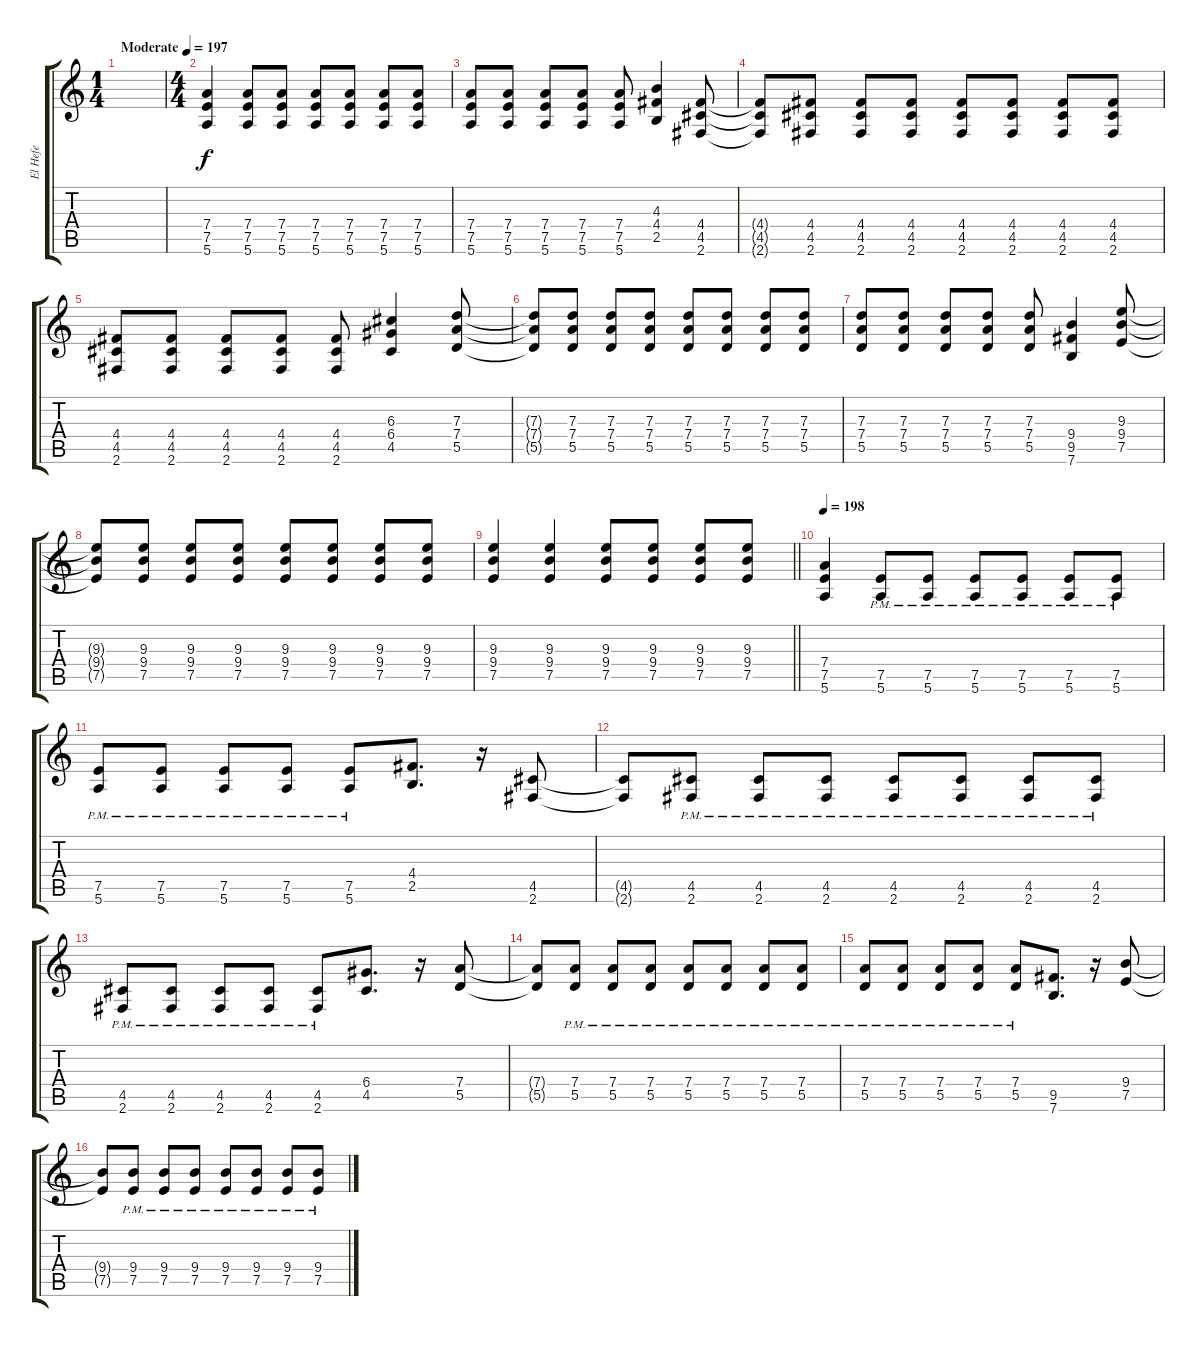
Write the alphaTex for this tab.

\track ("El Hefe" "El Hefe") {instrument distortionguitar}
\staff {score tabs}
\tuning (E4 B3 G3 D3 A2 E2) {hide}
\ts (1 4)
\tempo (197 "Moderate")
\clef g2
\ks c
|
\ts (4 4)
(7.4 7.5 5.6).4 (7.4 7.5 5.6).8 (7.4 7.5 5.6).8 (7.4 7.5 5.6).8 (7.4 7.5 5.6).8 (7.4 7.5 5.6).8 (7.4 7.5 5.6).8 |
(7.4 7.5 5.6).8 (7.4 7.5 5.6).8 (7.4 7.5 5.6).8 (7.4 7.5 5.6).8 (7.4 7.5 5.6).8 (4.3 4.4 2.5).4 (4.4 4.5 2.6).8 |
(4.4{t} 4.5{t} 2.6{t}).8 (4.4 4.5 2.6).8 (4.4 4.5 2.6).8 (4.4 4.5 2.6).8 (4.4 4.5 2.6).8 (4.4 4.5 2.6).8 (4.4 4.5 2.6).8 (4.4 4.5 2.6).8 |
(4.4 4.5 2.6).8 (4.4 4.5 2.6).8 (4.4 4.5 2.6).8 (4.4 4.5 2.6).8 (4.4 4.5 2.6).8 (6.3 6.4 4.5).4 (7.3 7.4 5.5).8 |
(7.3{t} 7.4{t} 5.5{t}).8 (7.3 7.4 5.5).8 (7.3 7.4 5.5).8 (7.3 7.4 5.5).8 (7.3 7.4 5.5).8 (7.3 7.4 5.5).8 (7.3 7.4 5.5).8 (7.3 7.4 5.5).8 |
(7.3 7.4 5.5).8 (7.3 7.4 5.5).8 (7.3 7.4 5.5).8 (7.3 7.4 5.5).8 (7.3 7.4 5.5).8 (9.4 9.5 7.6).4 (9.3 9.4 7.5).8 |
(9.3{t} 9.4{t} 7.5{t}).8 (9.3 9.4 7.5).8 (9.3 9.4 7.5).8 (9.3 9.4 7.5).8 (9.3 9.4 7.5).8 (9.3 9.4 7.5).8 (9.3 9.4 7.5).8 (9.3 9.4 7.5).8 |
\barLineRight lightlight
(9.3 9.4 7.5).4 (9.3 9.4 7.5).4 (9.3 9.4 7.5).8 (9.3 9.4 7.5).8 (9.3 9.4 7.5).8 (9.3 9.4 7.5).8 |
\section ("" "")
\tempo 198
(7.4 7.5 5.6).4 (7.5{pm} 5.6{pm}).8 (7.5{pm} 5.6{pm}).8 (7.5{pm} 5.6{pm}).8 (7.5{pm} 5.6{pm}).8 (7.5{pm} 5.6{pm}).8 (7.5{pm} 5.6{pm}).8 |
(7.5{pm} 5.6{pm}).8 (7.5{pm} 5.6{pm}).8 (7.5{pm} 5.6{pm}).8 (7.5{pm} 5.6{pm}).8 (7.5{pm} 5.6{pm}).8 (4.4 2.5).8{d} r.16 (4.5 2.6).8 |
(4.5{t} 2.6{t}).8 (4.5{pm} 2.6{pm}).8 (4.5{pm} 2.6{pm}).8 (4.5{pm} 2.6{pm}).8 (4.5{pm} 2.6{pm}).8 (4.5{pm} 2.6{pm}).8 (4.5{pm} 2.6{pm}).8 (4.5{pm} 2.6{pm}).8 |
(4.5{pm} 2.6{pm}).8 (4.5{pm} 2.6{pm}).8 (4.5{pm} 2.6{pm}).8 (4.5{pm} 2.6{pm}).8 (4.5{pm} 2.6{pm}).8 (6.4 4.5).8{d} r.16 (7.4 5.5).8 |
(7.4{t} 5.5{t}).8 (7.4{pm} 5.5{pm}).8 (7.4{pm} 5.5{pm}).8 (7.4{pm} 5.5{pm}).8 (7.4{pm} 5.5{pm}).8 (7.4{pm} 5.5{pm}).8 (7.4{pm} 5.5{pm}).8 (7.4{pm} 5.5{pm}).8 |
(7.4{pm} 5.5{pm}).8 (7.4{pm} 5.5{pm}).8 (7.4{pm} 5.5{pm}).8 (7.4{pm} 5.5{pm}).8 (7.4{pm} 5.5{pm}).8 (9.5 7.6).8{d} r.16 (9.4 7.5).8 |
(9.4{t} 7.5{t}).8 (9.4{pm} 7.5{pm}).8 (9.4{pm} 7.5{pm}).8 (9.4{pm} 7.5{pm}).8 (9.4{pm} 7.5{pm}).8 (9.4{pm} 7.5{pm}).8 (9.4{pm} 7.5{pm}).8 (9.4{pm} 7.5{pm}).8
